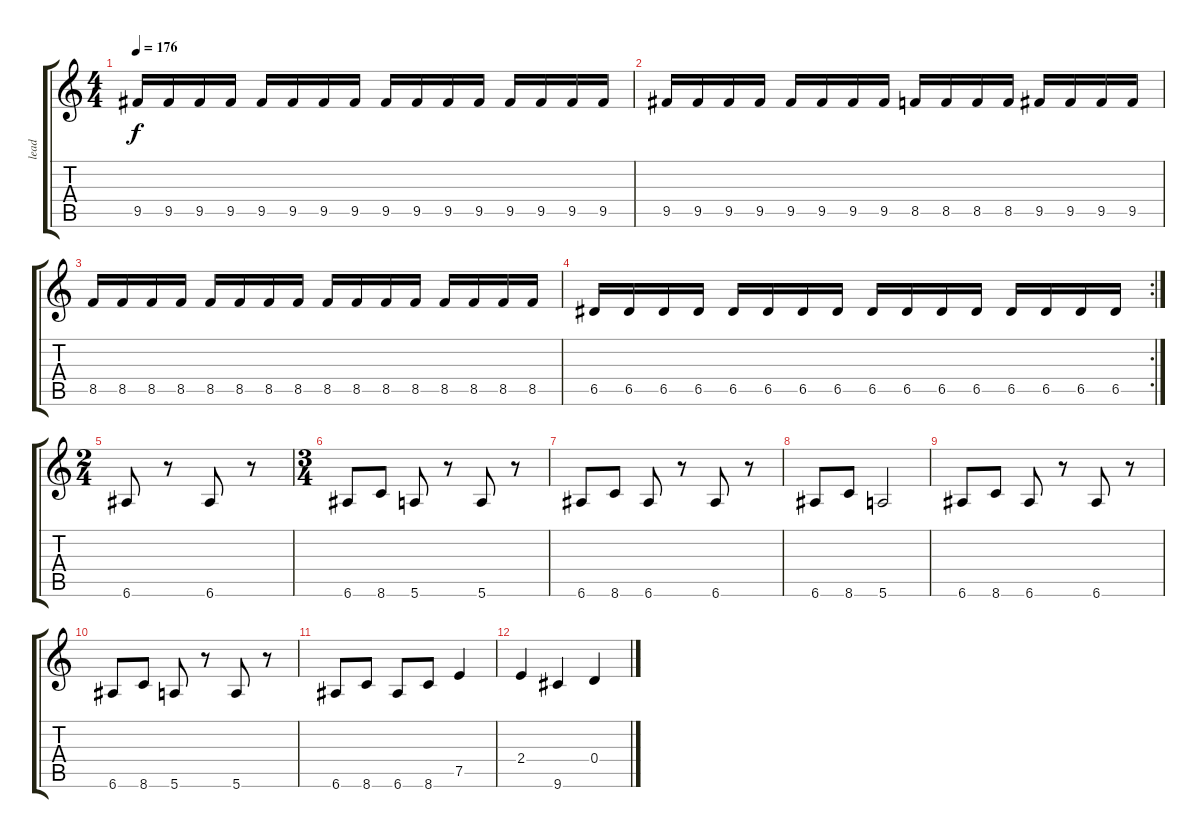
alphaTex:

\track ("lead" "lead") {instrument electricguitarclean}
\staff {score tabs}
\tuning (E4 B3 G3 D3 A2 E2) {hide}
\ts (4 4)
\tempo 176
\clef g2
\ks c
9.5.16{dy f} 9.5.16 9.5.16 9.5.16 9.5.16 9.5.16 9.5.16 9.5.16 9.5.16 9.5.16 9.5.16 9.5.16 9.5.16 9.5.16 9.5.16 9.5.16 |
9.5.16 9.5.16 9.5.16 9.5.16 9.5.16 9.5.16 9.5.16 9.5.16 8.5.16 8.5.16 8.5.16 8.5.16 9.5.16 9.5.16 9.5.16 9.5.16 |
8.5.16 8.5.16 8.5.16 8.5.16 8.5.16 8.5.16 8.5.16 8.5.16 8.5.16 8.5.16 8.5.16 8.5.16 8.5.16 8.5.16 8.5.16 8.5.16 |
\rc 2
6.5.16 6.5.16 6.5.16 6.5.16 6.5.16 6.5.16 6.5.16 6.5.16 6.5.16 6.5.16 6.5.16 6.5.16 6.5.16 6.5.16 6.5.16 6.5.16 |
\ts (2 4)
6.6.8 r.8 6.6.8 r.8 |
\ts (3 4)
6.6.8 8.6.8 5.6.8 r.8 5.6.8 r.8 |
6.6.8 8.6.8 6.6.8 r.8 6.6.8 r.8 |
6.6.8 8.6.8 5.6.2 |
6.6.8 8.6.8 6.6.8 r.8 6.6.8 r.8 |
6.6.8 8.6.8 5.6.8 r.8 5.6.8 r.8 |
6.6.8 8.6.8 6.6.8 8.6.8 7.5.4 |
2.4.4 9.6.4 0.4.4
